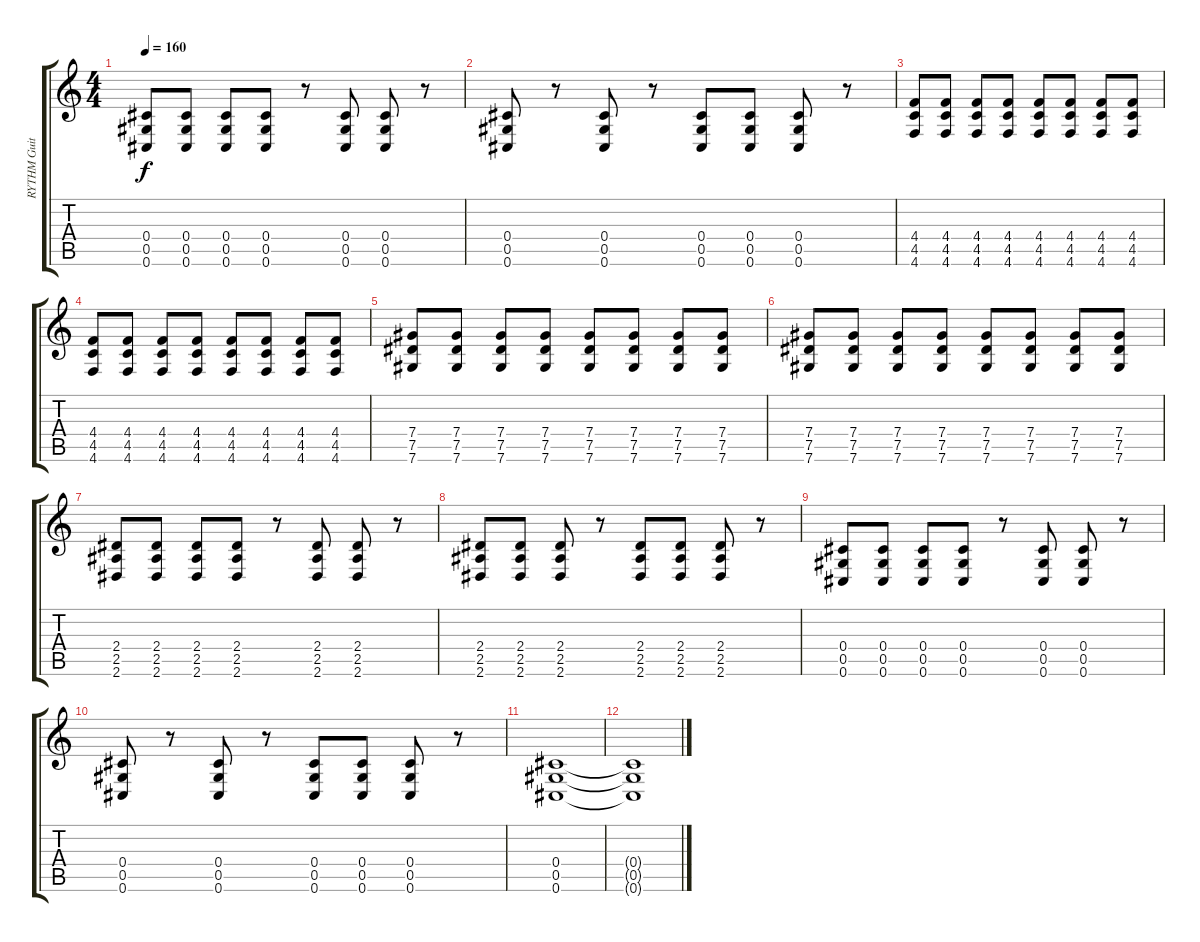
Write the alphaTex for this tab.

\track ("RYTHM Guitar" "RYTHM Guit") {instrument overdrivenguitar}
\staff {score tabs}
\tuning (Eb4 Bb3 Gb3 Db3 Ab2 Db2) {hide}
\ts (4 4)
\tempo 160
\clef g2
\ks c
(0.4 0.5 0.6).8{dy f} (0.4 0.5 0.6).8 (0.4 0.5 0.6).8 (0.4 0.5 0.6).8 r.8 (0.4 0.5 0.6).8 (0.4 0.5 0.6).8 r.8 |
(0.4 0.5 0.6).8 r.8 (0.4 0.5 0.6).8 r.8 (0.4 0.5 0.6).8 (0.4 0.5 0.6).8 (0.4 0.5 0.6).8 r.8 |
(4.4 4.5 4.6).8 (4.4 4.5 4.6).8 (4.4 4.5 4.6).8 (4.4 4.5 4.6).8 (4.4 4.5 4.6).8 (4.4 4.5 4.6).8 (4.4 4.5 4.6).8 (4.4 4.5 4.6).8 |
(4.4 4.5 4.6).8 (4.4 4.5 4.6).8 (4.4 4.5 4.6).8 (4.4 4.5 4.6).8 (4.4 4.5 4.6).8 (4.4 4.5 4.6).8 (4.4 4.5 4.6).8 (4.4 4.5 4.6).8 |
(7.4 7.5 7.6).8 (7.4 7.5 7.6).8 (7.4 7.5 7.6).8 (7.4 7.5 7.6).8 (7.4 7.5 7.6).8 (7.4 7.5 7.6).8 (7.4 7.5 7.6).8 (7.4 7.5 7.6).8 |
(7.4 7.5 7.6).8 (7.4 7.5 7.6).8 (7.4 7.5 7.6).8 (7.4 7.5 7.6).8 (7.4 7.5 7.6).8 (7.4 7.5 7.6).8 (7.4 7.5 7.6).8 (7.4 7.5 7.6).8 |
(2.4 2.5 2.6).8 (2.4 2.5 2.6).8 (2.4 2.5 2.6).8 (2.4 2.5 2.6).8 r.8 (2.4 2.5 2.6).8 (2.4 2.5 2.6).8 r.8 |
(2.4 2.5 2.6).8 (2.4 2.5 2.6).8 (2.4 2.5 2.6).8 r.8 (2.4 2.5 2.6).8 (2.4 2.5 2.6).8 (2.4 2.5 2.6).8 r.8 |
(0.4 0.5 0.6).8 (0.4 0.5 0.6).8 (0.4 0.5 0.6).8 (0.4 0.5 0.6).8 r.8 (0.4 0.5 0.6).8 (0.4 0.5 0.6).8 r.8 |
(0.4 0.5 0.6).8 r.8 (0.4 0.5 0.6).8 r.8 (0.4 0.5 0.6).8 (0.4 0.5 0.6).8 (0.4 0.5 0.6).8 r.8 |
(0.4 0.5 0.6).1 |
(0.4{t} 0.5{t} 0.6{t}).1
